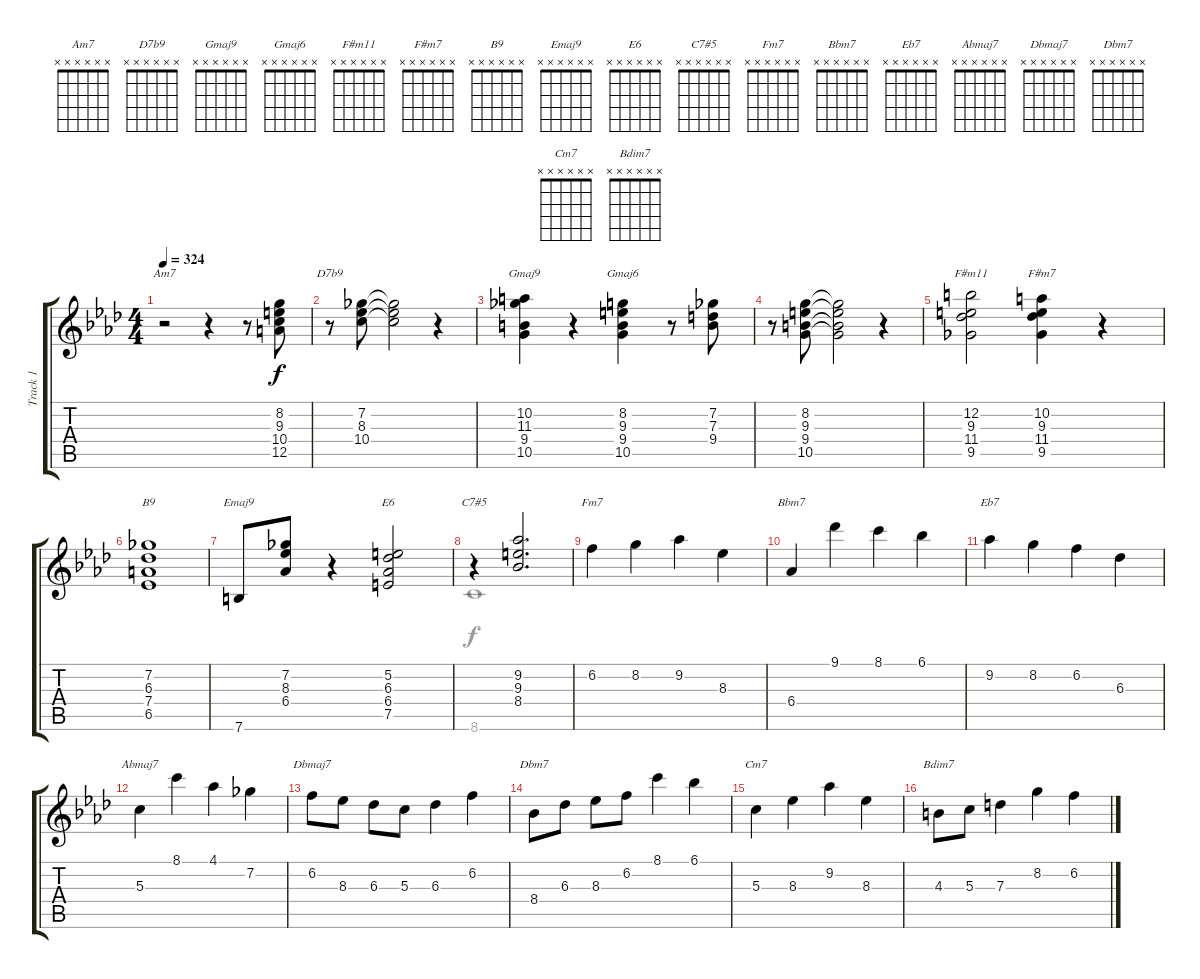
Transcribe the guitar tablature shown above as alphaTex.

\track ("Track 1" "Track 1") {instrument electricguitarjazz}
\staff {score tabs}
\tuning (E4 B3 G3 D3 A2 E2) {hide}
\chord ("Am7" x x x x x x)
\chord ("D7b9" x x x x x x)
\chord ("Gmaj9" x x x x x x)
\chord ("Gmaj6" x x x x x x)
\chord ("F#m11" x x x x x x)
\chord ("F#m7" x x x x x x)
\chord ("B9" x x x x x x)
\chord ("Emaj9" x x x x x x)
\chord ("E6" x x x x x x)
\chord ("C7#5" x x x x x x)
\chord ("Fm7" x x x x x x)
\chord ("Bbm7" x x x x x x)
\chord ("Eb7" x x x x x x)
\chord ("Abmaj7" x x x x x x)
\chord ("Dbmaj7" x x x x x x)
\chord ("Dbm7" x x x x x x)
\chord ("Cm7" x x x x x x)
\chord ("Bdim7" x x x x x x)
\voice
\ts (4 4)
\tempo 324
\clef g2
\ks ab
r.2{ch "Am7" dy f} r.4 r.8 (8.2 9.3 10.4 12.5).8 |
r.8{ch "D7b9"} (7.2 8.3 10.4).8 (7.2{t} 8.3{t} 10.4{t}).2 r.4 |
(10.2 11.3 9.4 10.5).4{ch "Gmaj9"} r.4 (8.2 9.3 9.4 10.5).4{ch "Gmaj6"} r.8 (7.2 7.3 9.4).8 |
r.8 (8.2 9.3 9.4 10.5).8 (8.2{t} 9.3{t} 9.4{t} 10.5{t}).2 r.4 |
(12.2 9.3 11.4 9.5).2{ch "F#m11"} (10.2 9.3 11.4 9.5).4{ch "F#m7"} r.4 |
(7.2 6.3 7.4 6.5).1{ch "B9"} |
7.6.8{ch "Emaj9"} (7.2 8.3 6.4).8 r.4 (5.2 6.3 6.4 7.5).2{ch "E6"} |
r.4{ch "C7#5"} (9.2 9.3 8.4).2{d} |
6.2.4{ch "Fm7"} 8.2.4 9.2.4 8.3.4 |
6.4.4{ch "Bbm7"} 9.1.4 8.1.4 6.1.4 |
9.2.4{ch "Eb7"} 8.2.4 6.2.4 6.3.4 |
5.3.4{ch "Abmaj7"} 8.1.4 4.1.4 7.2.4 |
6.2.8{ch "Dbmaj7"} 8.3.8 6.3.8 5.3.8 6.3.4 6.2.4 |
8.4.8{ch "Dbm7"} 6.3.8 8.3.8 6.2.8 8.1.4 6.1.4 |
5.3.4{ch "Cm7"} 8.3.4 9.2.4 8.3.4 |
4.3.8{ch "Bdim7"} 5.3.8 7.3.4 8.2.4 6.2.4
\voice
\clef g2
\ottava regular
\simile none
\ks ab
|
|
|
|
|
|
|
8.6.1 |
|
|
|
|
|
|
|
